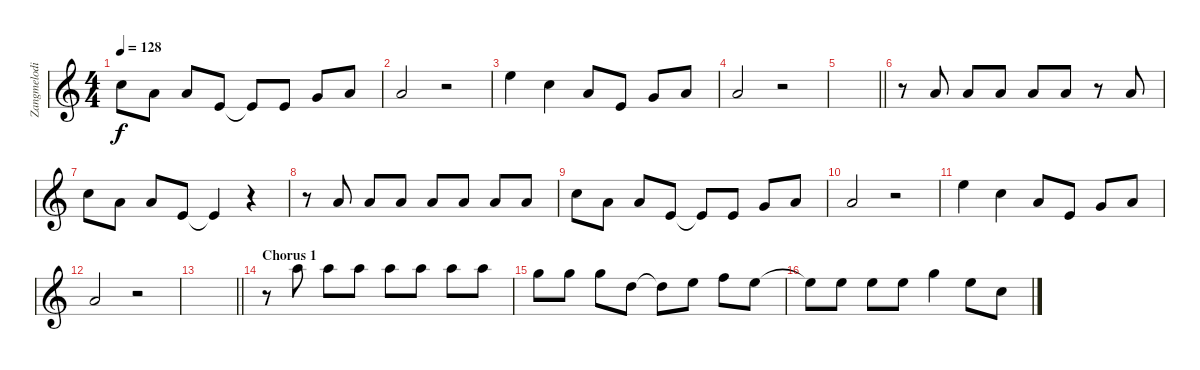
\track ("Zangmelodie" "Zangmelodi") {instrument distortionguitar}
\staff {score}
\tuning (E4 B3 G3 D3 A2 E2) {hide}
\ts (4 4)
\tempo 128
\clef g2
\ks c
1.2.8{dy f} 2.3.8 2.3.8 2.4.8 2.4{t}.8 2.4.8 0.3.8 2.3.8 |
2.3.2 r.2 |
0.1.4 1.2.4 2.3.8 2.4.8 0.3.8 2.3.8 |
2.3.2 r.2 |
\barLineRight lightlight
|
r.8 2.3.8 2.3.8 2.3.8 2.3.8 2.3.8 r.8 2.3.8 |
1.2.8 2.3.8 2.3.8 2.4.8 2.4{t}.4 r.4 |
r.8 2.3.8 2.3.8 2.3.8 2.3.8 2.3.8 2.3.8 2.3.8 |
1.2.8 2.3.8 2.3.8 2.4.8 2.4{t}.8 2.4.8 0.3.8 2.3.8 |
2.3.2 r.2 |
0.1.4 1.2.4 2.3.8 2.4.8 0.3.8 2.3.8 |
2.3.2 r.2 |
\barLineRight lightlight
|
\section ("" "Chorus 1")
r.8 5.1.8 5.1.8 5.1.8 5.1.8 5.1.8 5.1.8 5.1.8 |
3.1.8 3.1.8 3.1.8 3.2.8 3.2{t}.8 0.1.8 1.1.8 0.1.8 |
0.1{t}.8 0.1.8 0.1.8 0.1.8 3.1.4 0.1.8 1.2.8
